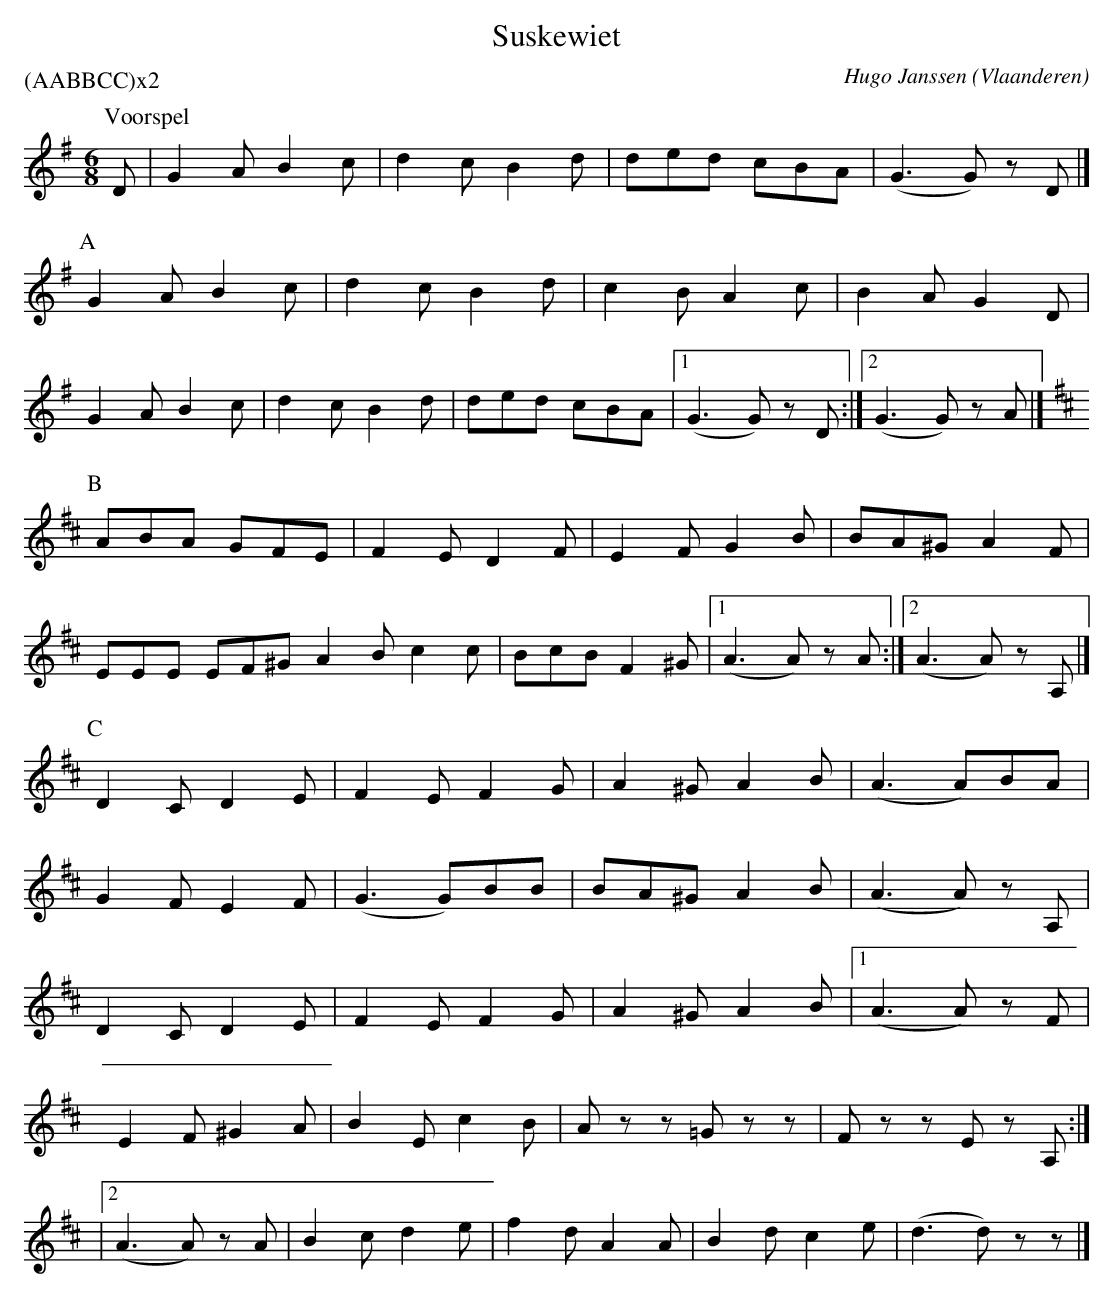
X:1
T:Suskewiet
C:Hugo Janssen
O:Vlaanderen
P:(AABBCC)x2
L:1/8
M:6/8
K:G
P:Voorspel
D | G2 A B2 c | d2 c B2 d | ded cBA | (G3 G) z D |]
P:A
G2 A B2 c | d2 c B2 d | c2 B A2 c | B2 A G2 D |
G2 A B2 c | d2 c B2 d | ded cBA |1 (G3 G) z D :|2 (G3 G) z A |]
P:B
K:D
ABA GFE | F2 E D2 F | E2 F G2 B | BA^G A2 F |
EEE EF^G A2 B c2 c | BcB F2 ^G |1 (A3 A) z A :|2 (A3 A) z A, |]
P:C
D2 C D2 E | F2 E F2 G | A2 ^G A2 B | (A3 A)BA |
G2 F E2 F | (G3 G)BB | BA^G A2 B | (A3 A) z A, |
D2 C D2 E | F2 E F2 G | A2 ^G A2 B |1 (A3 A) z F |
E2 F ^G2 A | B2 E c2 B | A z z =G z z | F z z E z  A,:|
|2 (A3 A) z A | B2 c d2 e | f2 d A2 A | B2 d c2 e | (d3 d) z z |]
